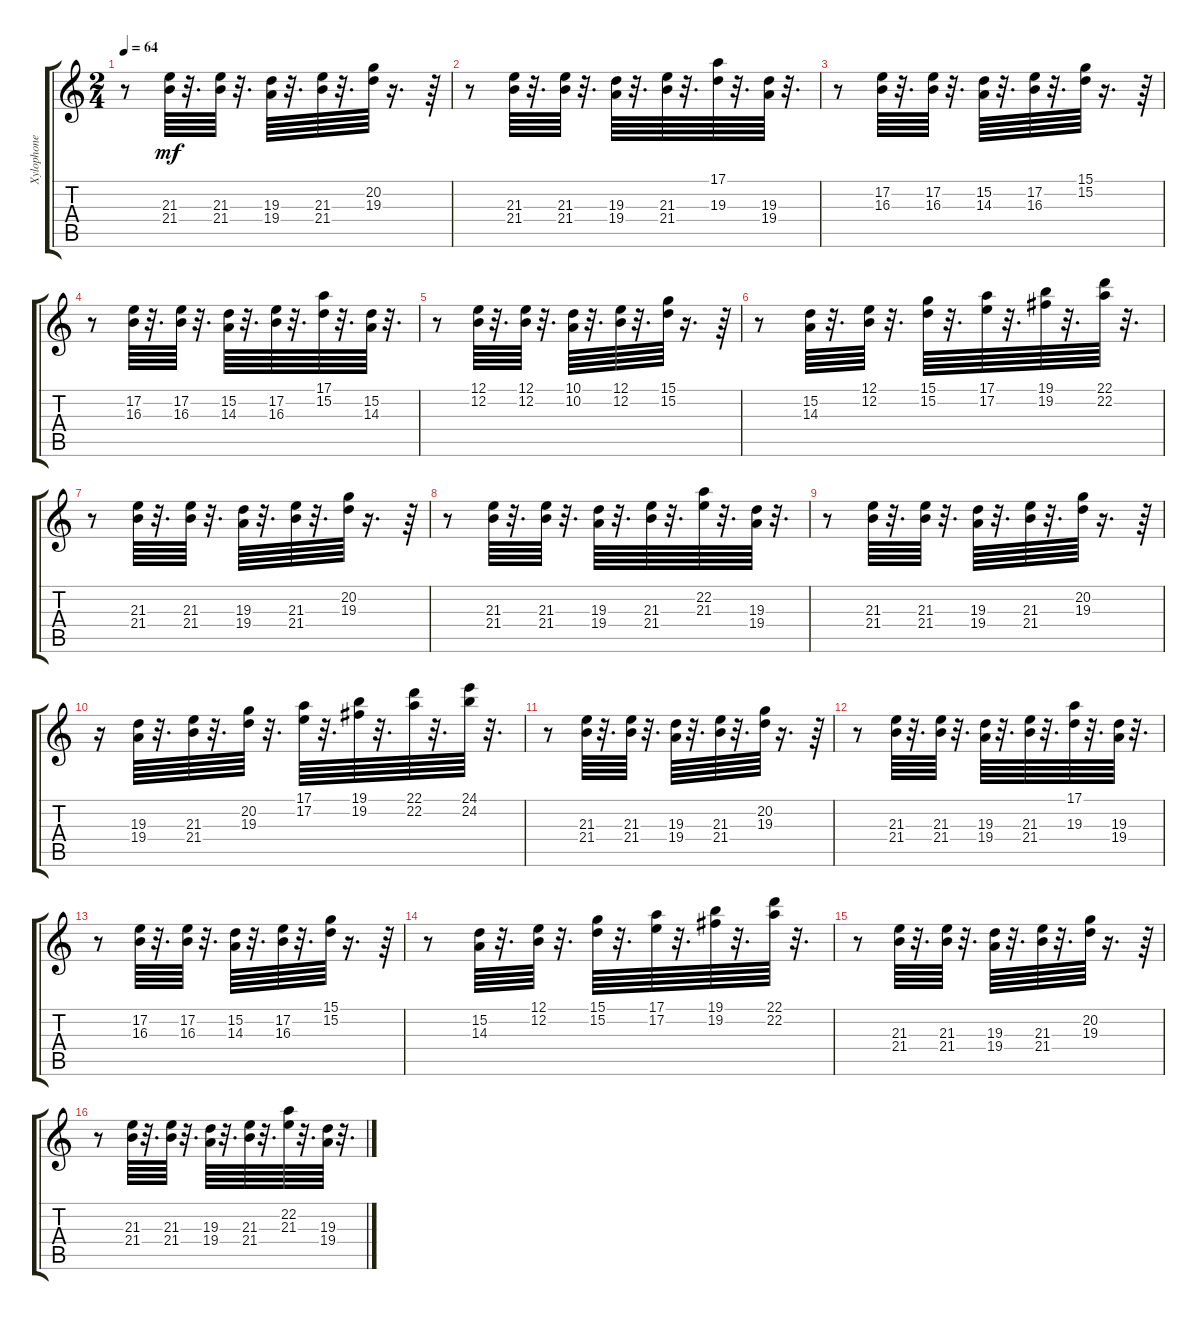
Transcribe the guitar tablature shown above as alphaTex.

\track ("Xylophone" "Xylophone") {instrument xylophone}
\staff {score tabs}
\tuning (E4 B3 G3 D3 A2 E2) {hide}
\ts (2 4)
\tempo 64
\clef g2
\ks c
r.8{dy mf} (21.3 21.4).64 r.32{d} (21.3 21.4).64 r.32{d} (19.3 19.4).64 r.32{d} (21.3 21.4).64 r.32{d} (20.2 19.3).64 r.16{d} r.64 |
r.8 (21.3 21.4).64 r.32{d} (21.3 21.4).64 r.32{d} (19.3 19.4).64 r.32{d} (21.3 21.4).64 r.32{d} (17.1 19.3).64 r.32{d} (19.3 19.4).64 r.32{d} |
r.8 (17.2 16.3).64 r.32{d} (17.2 16.3).64 r.32{d} (15.2 14.3).64 r.32{d} (17.2 16.3).64 r.32{d} (15.1 15.2).64 r.16{d} r.64 |
r.8 (17.2 16.3).64 r.32{d} (17.2 16.3).64 r.32{d} (15.2 14.3).64 r.32{d} (17.2 16.3).64 r.32{d} (17.1 15.2).64 r.32{d} (15.2 14.3).64 r.32{d} |
r.8 (12.1 12.2).64 r.32{d} (12.1 12.2).64 r.32{d} (10.1 10.2).64 r.32{d} (12.1 12.2).64 r.32{d} (15.1 15.2).64 r.16{d} r.64 |
r.8 (15.2 14.3).64 r.32{d} (12.1 12.2).64 r.32{d} (15.1 15.2).64 r.32{d} (17.1 17.2).64 r.32{d} (19.1 19.2).64 r.32{d} (22.1 22.2).64 r.32{d} |
r.8 (21.3 21.4).64 r.32{d} (21.3 21.4).64 r.32{d} (19.3 19.4).64 r.32{d} (21.3 21.4).64 r.32{d} (20.2 19.3).64 r.16{d} r.64 |
r.8 (21.3 21.4).64 r.32{d} (21.3 21.4).64 r.32{d} (19.3 19.4).64 r.32{d} (21.3 21.4).64 r.32{d} (22.2 21.3).64 r.32{d} (19.3 19.4).64 r.32{d} |
r.8 (21.3 21.4).64 r.32{d} (21.3 21.4).64 r.32{d} (19.3 19.4).64 r.32{d} (21.3 21.4).64 r.32{d} (20.2 19.3).64 r.16{d} r.64 |
r.16 (19.3 19.4).64 r.32{d} (21.3 21.4).64 r.32{d} (20.2 19.3).64 r.32{d} (17.1 17.2).64 r.32{d} (19.1 19.2).64 r.32{d} (22.1 22.2).64 r.32{d} (24.1 24.2).64 r.32{d} |
r.8 (21.3 21.4).64 r.32{d} (21.3 21.4).64 r.32{d} (19.3 19.4).64 r.32{d} (21.3 21.4).64 r.32{d} (20.2 19.3).64 r.16{d} r.64 |
r.8 (21.3 21.4).64 r.32{d} (21.3 21.4).64 r.32{d} (19.3 19.4).64 r.32{d} (21.3 21.4).64 r.32{d} (17.1 19.3).64 r.32{d} (19.3 19.4).64 r.32{d} |
r.8 (17.2 16.3).64 r.32{d} (17.2 16.3).64 r.32{d} (15.2 14.3).64 r.32{d} (17.2 16.3).64 r.32{d} (15.1 15.2).64 r.16{d} r.64 |
r.8 (15.2 14.3).64 r.32{d} (12.1 12.2).64 r.32{d} (15.1 15.2).64 r.32{d} (17.1 17.2).64 r.32{d} (19.1 19.2).64 r.32{d} (22.1 22.2).64 r.32{d} |
r.8 (21.3 21.4).64 r.32{d} (21.3 21.4).64 r.32{d} (19.3 19.4).64 r.32{d} (21.3 21.4).64 r.32{d} (20.2 19.3).64 r.16{d} r.64 |
r.8 (21.3 21.4).64 r.32{d} (21.3 21.4).64 r.32{d} (19.3 19.4).64 r.32{d} (21.3 21.4).64 r.32{d} (22.2 21.3).64 r.32{d} (19.3 19.4).64 r.32{d}
